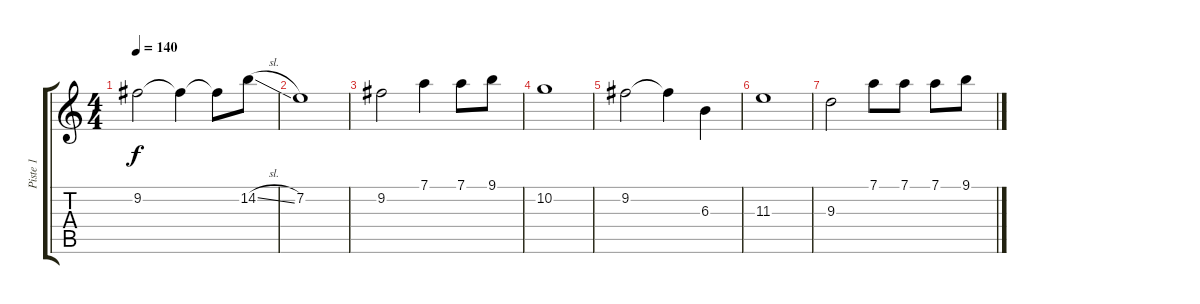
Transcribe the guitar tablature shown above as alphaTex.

\track ("Piste 1" "Piste 1") {instrument distortionguitar}
\staff {score tabs}
\tuning (D4 A3 F3 C3 G2 C2) {hide}
\ts (4 4)
\tempo 140
\clef g2
\ks c
9.2.2{dy f} 9.2{t}.4 9.2{t}.8 14.2{sl}.8 |
7.2.1 |
9.2.2 7.1.4 7.1.8 9.1.8 |
10.2.1 |
9.2.2 9.2{t}.4 6.3.4 |
11.3.1 |
9.3.2 7.1.8 7.1.8 7.1.8 9.1.8
